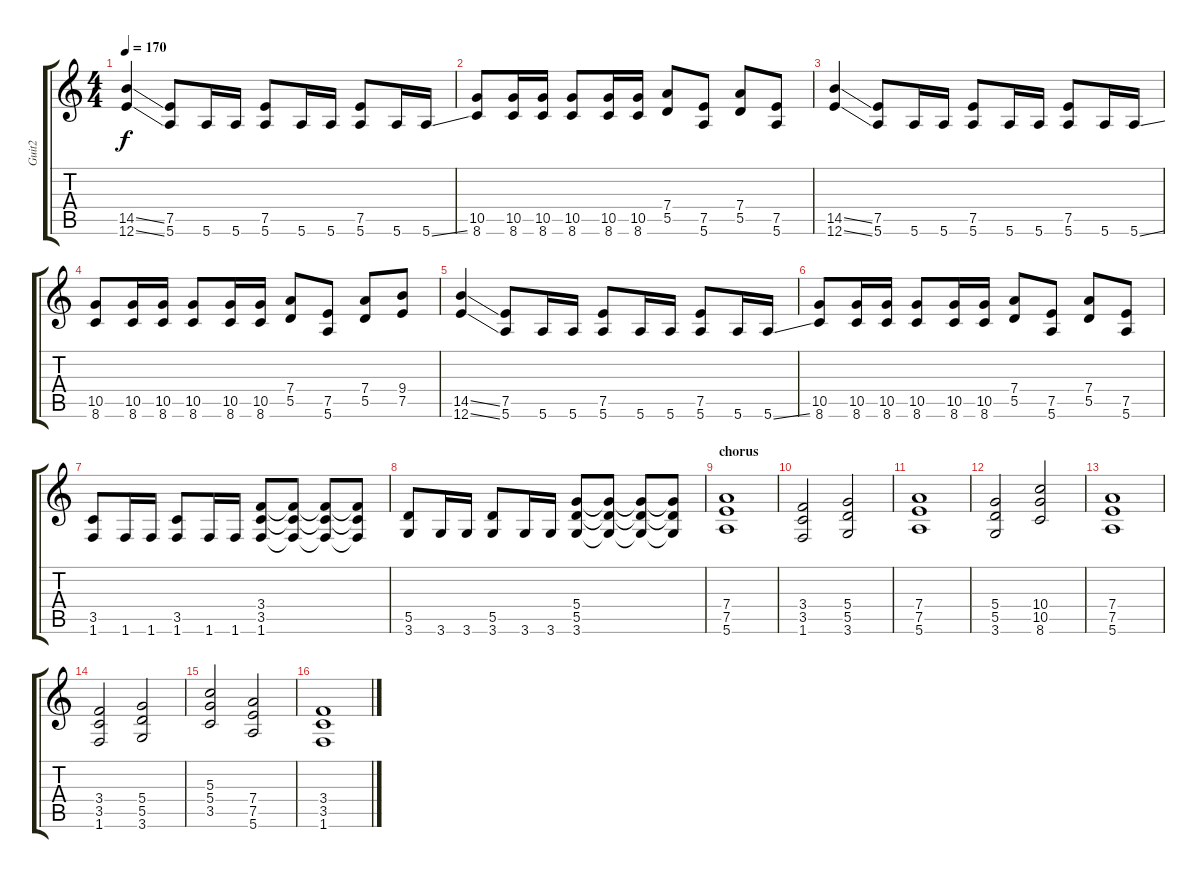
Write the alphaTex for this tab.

\track ("Guit2" "Guit2") {instrument overdrivenguitar}
\staff {score tabs}
\tuning (E4 B3 G3 D3 A2 E2) {hide}
\ts (4 4)
\tempo 170
\clef g2
\ks c
(14.5{ss} 12.6{ss}).4{dy f} (7.5 5.6).8 5.6.16 5.6.16 (7.5 5.6).8 5.6.16 5.6.16 (7.5 5.6).8 5.6.16 5.6{ss}.16 |
(10.5 8.6).8 (10.5 8.6).16 (10.5 8.6).16 (10.5 8.6).8 (10.5 8.6).16 (10.5 8.6).16 (7.4 5.5).8 (7.5 5.6).8 (7.4 5.5).8 (7.5 5.6).8 |
(14.5{ss} 12.6{ss}).4 (7.5 5.6).8 5.6.16 5.6.16 (7.5 5.6).8 5.6.16 5.6.16 (7.5 5.6).8 5.6.16 5.6{ss}.16 |
(10.5 8.6).8 (10.5 8.6).16 (10.5 8.6).16 (10.5 8.6).8 (10.5 8.6).16 (10.5 8.6).16 (7.4 5.5).8 (7.5 5.6).8 (7.4 5.5).8 (9.4 7.5).8 |
(14.5{ss} 12.6{ss}).4 (7.5 5.6).8 5.6.16 5.6.16 (7.5 5.6).8 5.6.16 5.6.16 (7.5 5.6).8 5.6.16 5.6{ss}.16 |
(10.5 8.6).8 (10.5 8.6).16 (10.5 8.6).16 (10.5 8.6).8 (10.5 8.6).16 (10.5 8.6).16 (7.4 5.5).8 (7.5 5.6).8 (7.4 5.5).8 (7.5 5.6).8 |
(3.5 1.6).8 1.6.16 1.6.16 (3.5 1.6).8 1.6.16 1.6.16 (3.4 3.5 1.6).8 (3.4{t} 3.5{t} 1.6{t}).8 (3.4{t} 3.5{t} 1.6{t}).8 (3.4{t} 3.5{t} 1.6{t}).8 |
(5.5 3.6).8 3.6.16 3.6.16 (5.5 3.6).8 3.6.16 3.6.16 (5.4 5.5 3.6).8 (5.4{t} 5.5{t} 3.6{t}).8 (5.4{t} 5.5{t} 3.6{t}).8 (5.4{t} 5.5{t} 3.6{t}).8 |
\section ("" "chorus")
(7.4 7.5 5.6).1 |
(3.4 3.5 1.6).2 (5.4 5.5 3.6).2 |
(7.4 7.5 5.6).1 |
(5.4 5.5 3.6).2 (10.4 10.5 8.6).2 |
(7.4 7.5 5.6).1 |
(3.4 3.5 1.6).2 (5.4 5.5 3.6).2 |
(5.3 5.4 3.5).2 (7.4 7.5 5.6).2 |
(3.4 3.5 1.6).1
